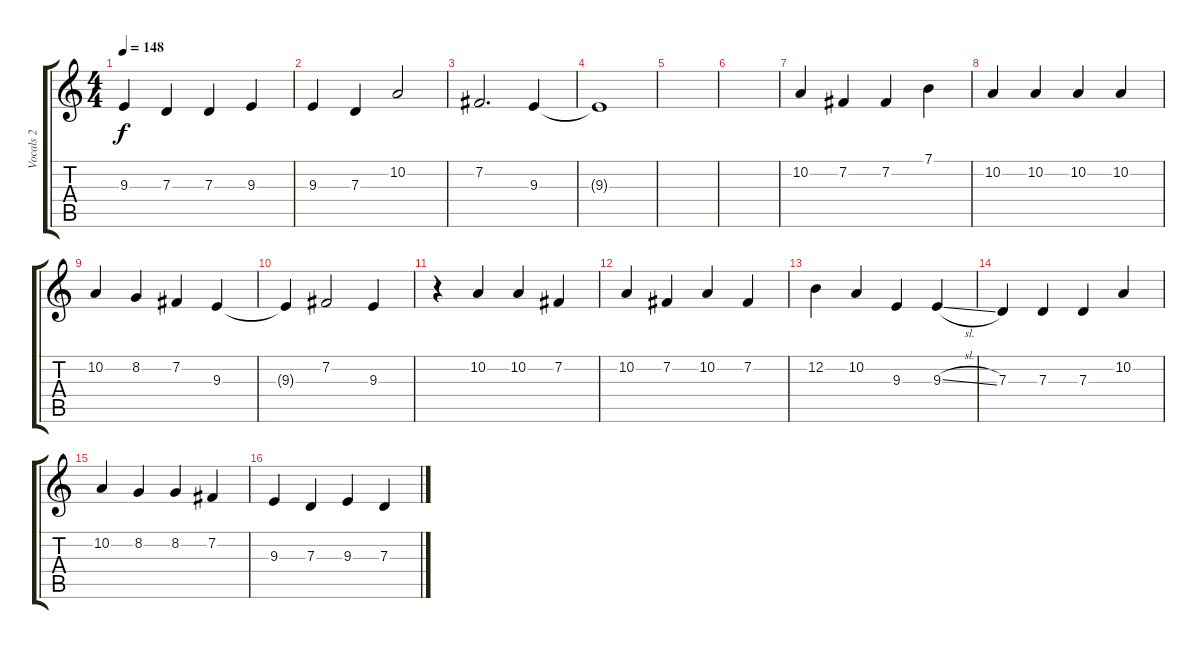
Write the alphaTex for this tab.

\track ("Vocals 2" "Vocals 2") {instrument tenorsax}
\staff {score tabs}
\tuning (E4 B3 G3 D3 A2 E2) {hide}
\ts (4 4)
\tempo 148
\clef g2
\ks c
9.3.4{dy f} 7.3.4 7.3.4 9.3.4 |
9.3.4 7.3.4 10.2.2 |
7.2.2{d} 9.3.4 |
9.3{t}.1 |
|
|
10.2.4 7.2.4 7.2.4 7.1.4 |
10.2.4 10.2.4 10.2.4 10.2.4 |
10.2.4 8.2.4 7.2.4 9.3.4 |
9.3{t}.4 7.2.2 9.3.4 |
r.4 10.2.4 10.2.4 7.2.4 |
10.2.4 7.2.4 10.2.4 7.2.4 |
12.2.4 10.2.4 9.3.4 9.3{sl}.4 |
7.3.4 7.3.4 7.3.4 10.2.4 |
10.2.4 8.2.4 8.2.4 7.2.4 |
9.3.4 7.3.4 9.3.4 7.3.4
